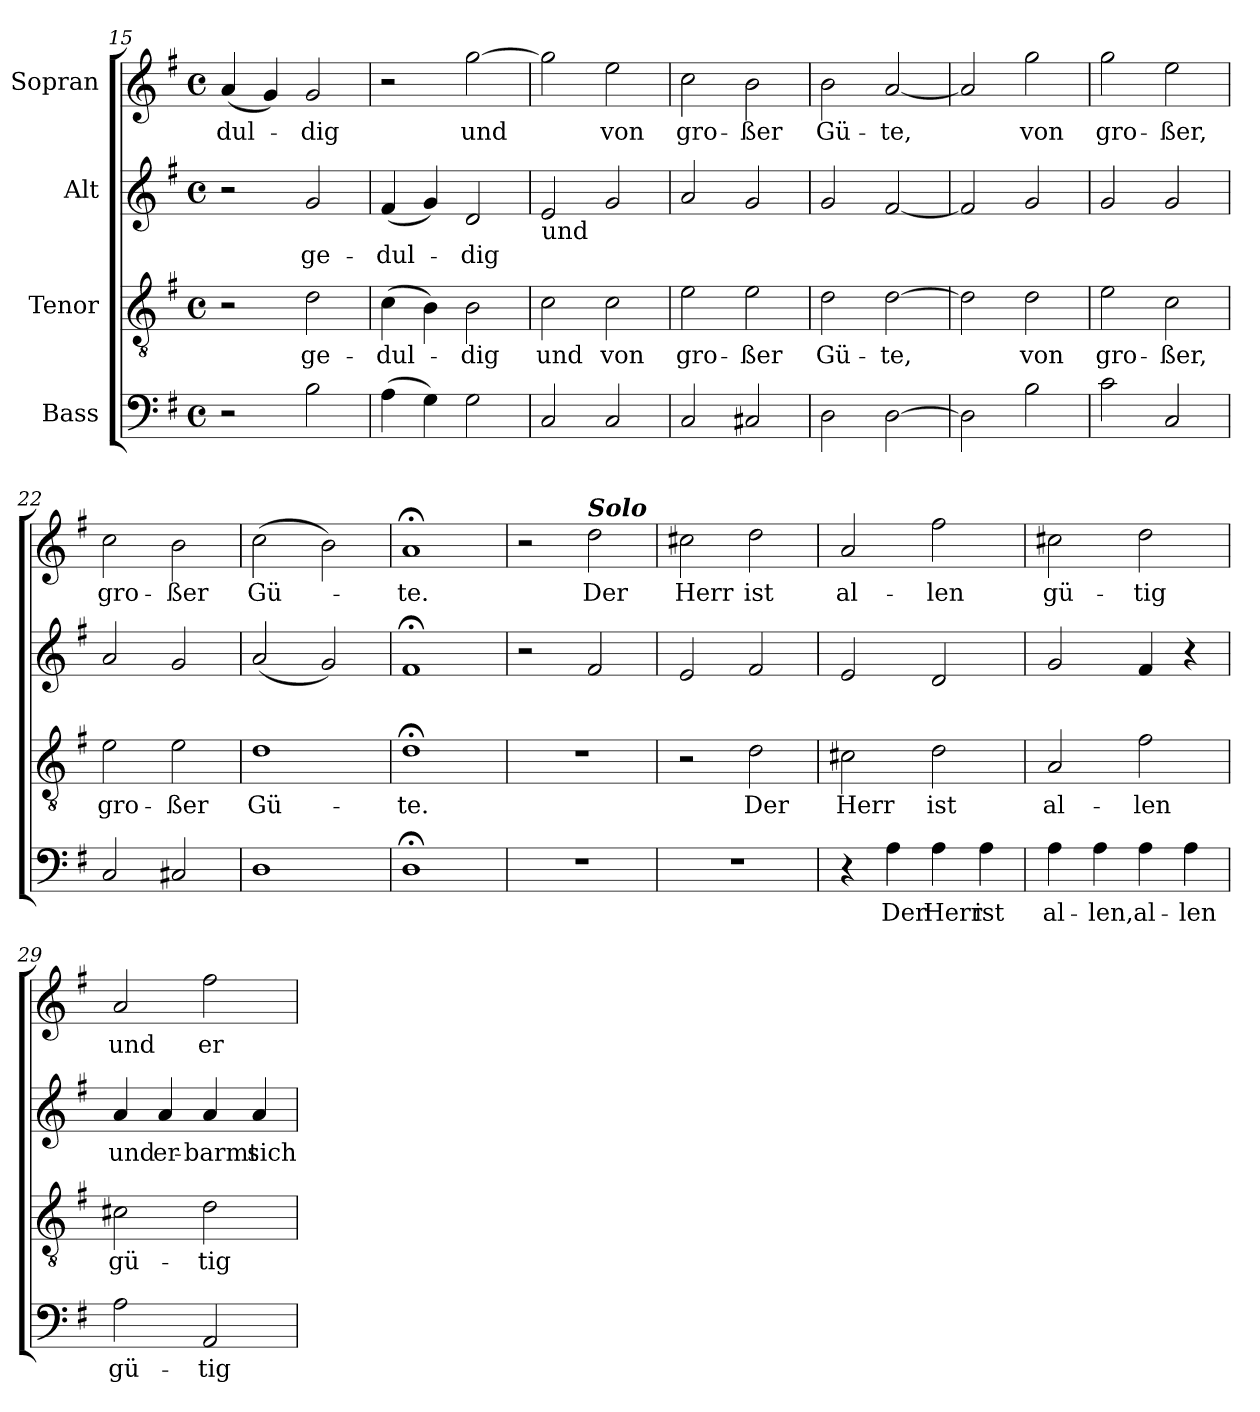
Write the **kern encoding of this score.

**kern	**text	**kern	**text	**kern	**text	**kern	**text
*part4	*part4	*part3	*part3	*part2	*part2	*part1	*part1
*staff4	*staff4	*staff3	*staff3	*staff2	*staff2	*staff1	*staff1
*I"Bass	*	*I"Tenor	*	*I"Alt	*	*I"Sopran	*
*clefF4	*	*clefGv2	*	*clefG2	*	*clefG2	*
*k[f#]	*	*k[f#]	*	*k[f#]	*	*k[f#]	*
*G:	*	*G:	*	*G:	*	*G:	*
*M4/4	*	*M4/4	*	*M4/4	*	*M4/4	*
*met(c)	*	*met(c)	*	*met(c)	*	*met(c)	*
=15	=15	=15	=15	=15	=15	=15	=15
2r	.	2r	.	2r	.	(4a/	-dul-
.	.	.	.	.	.	4g/)	.
2B\	.	2d\	ge-	2g/	ge-	2g/	-dig
=16	=16	=16	=16	=16	=16	=16	=16
(>4A\	.	(>4c\	-dul-	(4f#/	-dul-	2r	.
4G\)	.	4B\)	.	4g/)	.	.	.
2G\	.	2B\	-dig	2d/	-dig	[2gg\	und
!!LO:LB:g=z
=17	=17	=17	=17	=17	=17	=17	=17
!	!	!	!	!LO:TX:b:t=und	!	!	!
2C/	.	2c\	und	2e/	.	2gg\]	.
2C/	.	2c\	von	2g/	.	2ee\	von
=18	=18	=18	=18	=18	=18	=18	=18
2C/	.	2e\	gro-	2a/	.	2cc\	gro-
2C#X/	.	2e\	-ßer	2g/	.	2b\	-ßer
=19	=19	=19	=19	=19	=19	=19	=19
2D\	.	2d\	Gü-	2g/	.	2b\	Gü-
[2D\	.	[2d\	-te,	[2f#/	.	[2a/	-te,
=20	=20	=20	=20	=20	=20	=20	=20
2D\]	.	2d\]	.	2f#/]	.	2a/]	.
2B\	.	2d\	von	2g/	.	2gg\	von
=21	=21	=21	=21	=21	=21	=21	=21
2c\	.	2e\	gro-	2g/	.	2gg\	gro-
2C/	.	2c\	-ßer,	2g/	.	2ee\	-ßer,
=22	=22	=22	=22	=22	=22	=22	=22
2C/	.	2e\	gro-	2a/	.	2cc\	gro-
2C#X/	.	2e\	-ßer	2g/	.	2b\	-ßer
=23	=23	=23	=23	=23	=23	=23	=23
1D	.	1d	Gü-	(2a/	.	(>2cc\	Gü-
.	.	.	.	2g/)	.	2b\)	.
=24	=24	=24	=24	=24	=24	=24	=24
1D;<	.	1d;<	-te.	1f#;<	.	1a;<	-te.
!!LO:LB:g=z
=25	=25	=25	=25	=25	=25	=25	=25
1r	.	1r	.	2r	.	2r	.
!	!	!	!	!	!	!LO:TX:a:Bi:t=Solo	!
.	.	.	.	2f#/	.	2dd\	Der
=26	=26	=26	=26	=26	=26	=26	=26
1r	.	2r	.	2e/	.	2cc#X\	Herr
.	.	2d\	Der	2f#/	.	2dd\	ist
=27	=27	=27	=27	=27	=27	=27	=27
4r	.	2c#X\	Herr	2e/	.	2a/	al-
4A\	Der	.	.	.	.	.	.
4A\	Herr	2d\	ist	2d/	.	2ff#\	-len
4A\	ist	.	.	.	.	.	.
=28	=28	=28	=28	=28	=28	=28	=28
4A\	al-	2A/	al-	2g/	.	2cc#X\	gü-
4A\	-len,	.	.	.	.	.	.
4A\	al-	2f#\	-len	4f#/	.	2dd\	-tig
4A\	-len	.	.	4r	.	.	.
=29	=29	=29	=29	=29	=29	=29	=29
2A\	gü-	2c#X\	gü-	4a/	und	2a/	und
.	.	.	.	4a/	er-	.	.
2AA/	-tig	2d\	-tig	4a/	-barmt	2ff#\	er-
.	.	.	.	4a/	sich	.	.
=	=	=	=	=	=	=	=
*-	*-	*-	*-	*-	*-	*-	*-
